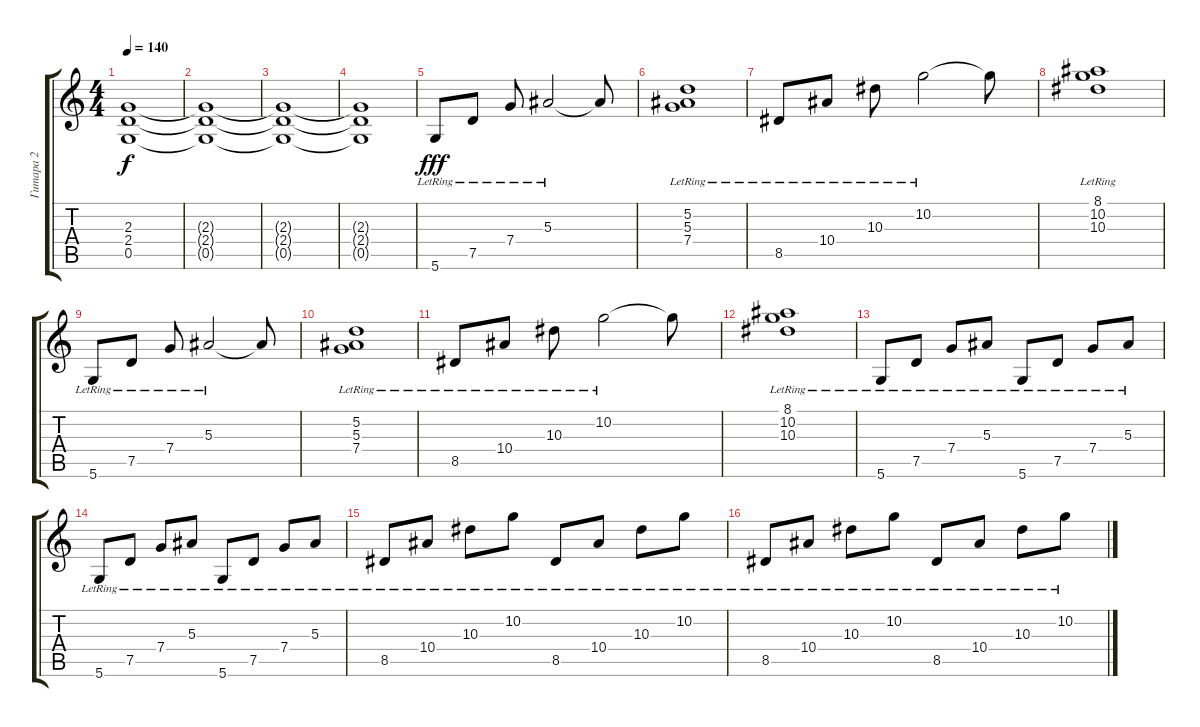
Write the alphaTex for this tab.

\track ("Гитара 2" "Гитара 2") {instrument overdrivenguitar}
\staff {score tabs}
\tuning (D4 A3 F3 C3 G2 D2) {hide}
\ts (4 4)
\tempo 140
\clef g2
\ks c
(2.3 2.4 0.5).1{dy f} |
(2.3{t} 2.4{t} 0.5{t}).1 |
(2.3{t} 2.4{t} 0.5{t}).1 |
(2.3{t} 2.4{t} 0.5{t}).1 |
5.6{lr}.8{dy fff volume 12 instrument electricguitarclean} 7.5{lr}.8 7.4{lr}.8 5.3{lr}.2 5.3{t}.8 |
(5.2{lr} 5.3{lr} 7.4{lr}).1 |
8.5{lr}.8 10.4{lr}.8 10.3{lr}.8 10.2{lr}.2 10.2{t}.8 |
(8.1{lr} 10.2{lr} 10.3{lr}).1 |
5.6{lr}.8 7.5{lr}.8 7.4{lr}.8 5.3{lr}.2 5.3{t}.8 |
(5.2{lr} 5.3{lr} 7.4{lr}).1 |
8.5{lr}.8 10.4{lr}.8 10.3{lr}.8 10.2{lr}.2 10.2{t}.8 |
(8.1{lr} 10.2{lr} 10.3{lr}).1 |
5.6{lr}.8 7.5{lr}.8 7.4{lr}.8 5.3{lr}.8 5.6{lr}.8 7.5{lr}.8 7.4{lr}.8 5.3{lr}.8 |
5.6{lr}.8 7.5{lr}.8 7.4{lr}.8 5.3{lr}.8 5.6{lr}.8 7.5{lr}.8 7.4{lr}.8 5.3{lr}.8 |
8.5{lr}.8 10.4{lr}.8 10.3{lr}.8 10.2{lr}.8 8.5{lr}.8 10.4{lr}.8 10.3{lr}.8 10.2{lr}.8 |
8.5{lr}.8 10.4{lr}.8 10.3{lr}.8 10.2{lr}.8 8.5{lr}.8 10.4{lr}.8 10.3{lr}.8 10.2{lr}.8
